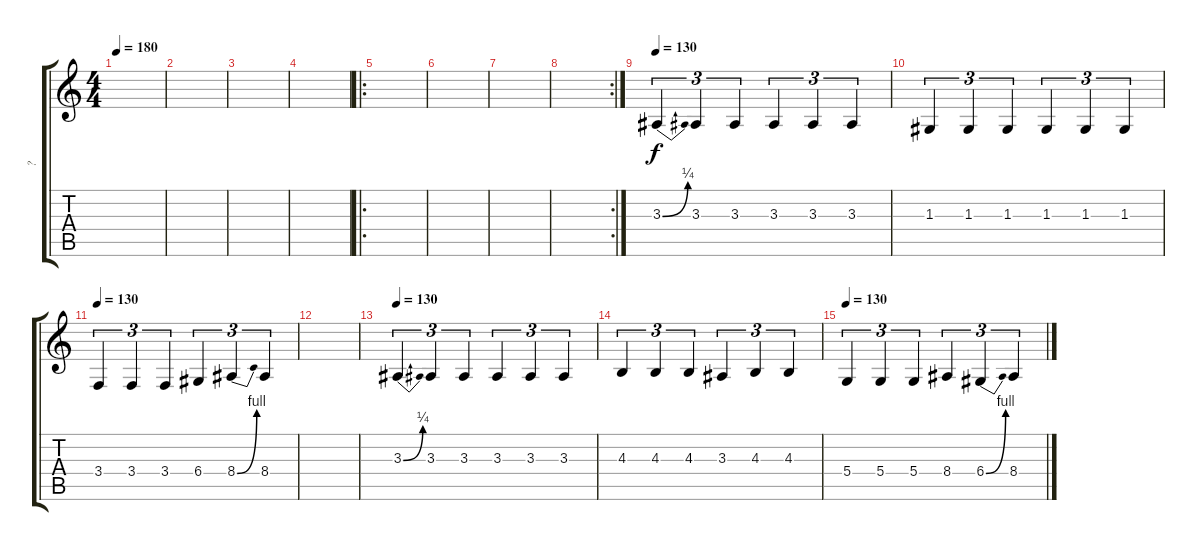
\track ("?" "?") {instrument lead2sawtooth}
\staff {score tabs}
\tuning (E4 B3 G3 D3 A2 E2) {hide}
\ts (4 4)
\tempo 180
\clef g2
\ks c
|
|
|
|
\ro
|
|
|
\rc 2
|
\tempo 130
3.3{be (bend 0 0 60 1)}.4{tu (3 2)} 3.3.4{tu (3 2)} 3.3.4{tu (3 2)} 3.3.4{tu (3 2)} 3.3.4{tu (3 2)} 3.3.4{tu (3 2)} |
1.3.4{tu (3 2)} 1.3.4{tu (3 2)} 1.3.4{tu (3 2)} 1.3.4{tu (3 2)} 1.3.4{tu (3 2)} 1.3.4{tu (3 2)} |
\tempo 130
3.4.4{tu (3 2)} 3.4.4{tu (3 2)} 3.4.4{tu (3 2)} 6.4.4{tu (3 2)} 8.4{be (bend 0 0 60 4)}.4{tu (3 2)} 8.4.4{tu (3 2)} |
|
\tempo 130
3.3{be (bend 0 0 60 1)}.4{tu (3 2)} 3.3.4{tu (3 2)} 3.3.4{tu (3 2)} 3.3.4{tu (3 2)} 3.3.4{tu (3 2)} 3.3.4{tu (3 2)} |
4.3.4{tu (3 2)} 4.3.4{tu (3 2)} 4.3.4{tu (3 2)} 3.3.4{tu (3 2)} 4.3.4{tu (3 2)} 4.3.4{tu (3 2)} |
\tempo 130
5.4.4{tu (3 2)} 5.4.4{tu (3 2)} 5.4.4{tu (3 2)} 8.4.4{tu (3 2)} 6.4{be (bend 0 0 60 4)}.4{tu (3 2)} 8.4.4{tu (3 2)}
